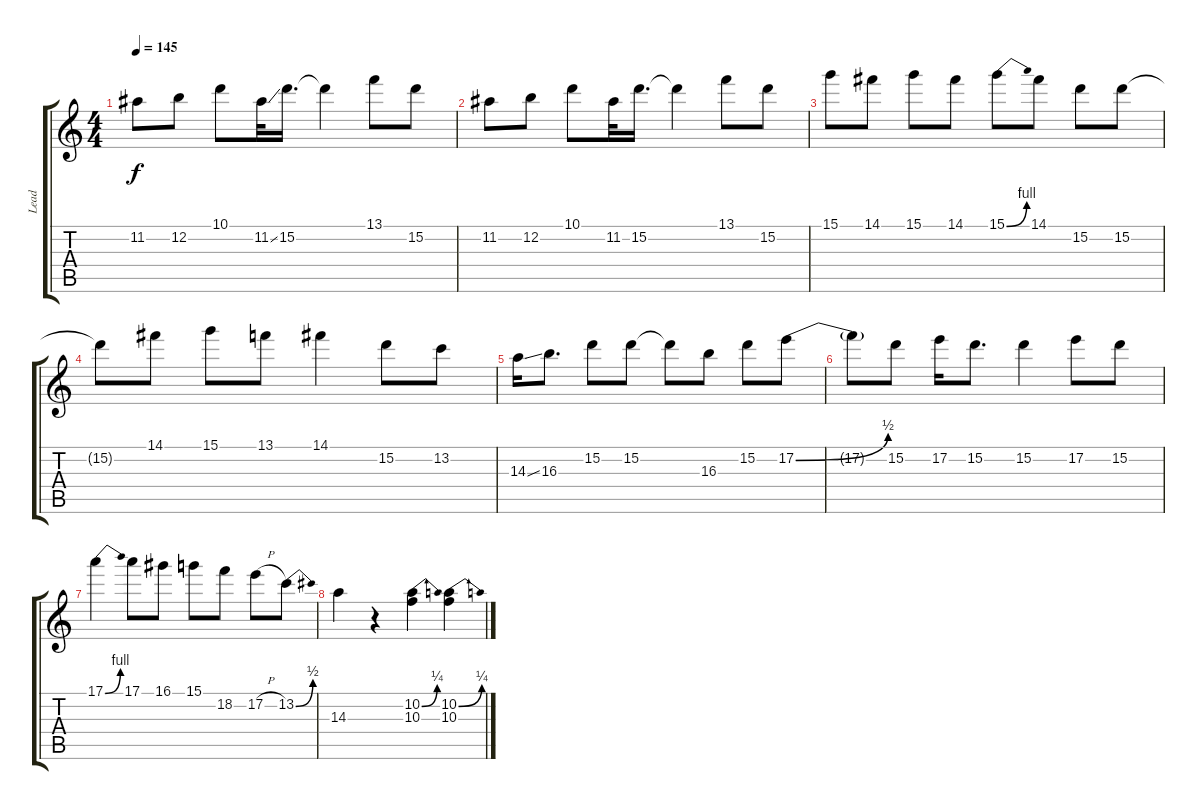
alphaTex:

\track ("Lead" "Lead") {instrument overdrivenguitar}
\staff {score tabs}
\tuning (E4 B3 G3 D3 A2 E2) {hide}
\ts (4 4)
\tempo 145
\clef g2
\ks c
11.2.8{dy f} 12.2.8 10.1.8 11.2{ss}.32 15.2.16{d} 15.2{t}.4 13.1.8 15.2.8 |
11.2.8 12.2.8 10.1.8 11.2.32 15.2.16{d} 15.2{t}.4 13.1.8 15.2.8 |
15.1.8 14.1.8 15.1.8 14.1.8 15.1{be (bend 0 0 60 4)}.8 14.1.8 15.2.8 15.2.8 |
15.2{t}.8 14.1.8 15.1.8 13.1.8 14.1.4 15.2.8 13.2.8 |
14.3{ss}.16 16.3.8{d} 15.2.8 15.2.8 15.2{t}.8 16.3.8 15.2.8 17.2{be (bend 0 0 60 2)}.8 |
17.2{t}.8 15.2.8 17.2.16 15.2.8{d} 15.2.4 17.2.8 15.2.8 |
17.1{be (bend 0 0 60 4)}.4 17.1.8 16.1.8 15.1.8 18.2.8 17.2{h}.8 13.2{be (bend 0 0 60 2)}.8 |
14.3.4 r.4 (10.2{be (bend 0 0 60 1)} 10.3).4 (10.2{be (bend 0 0 60 1)} 10.3).4
